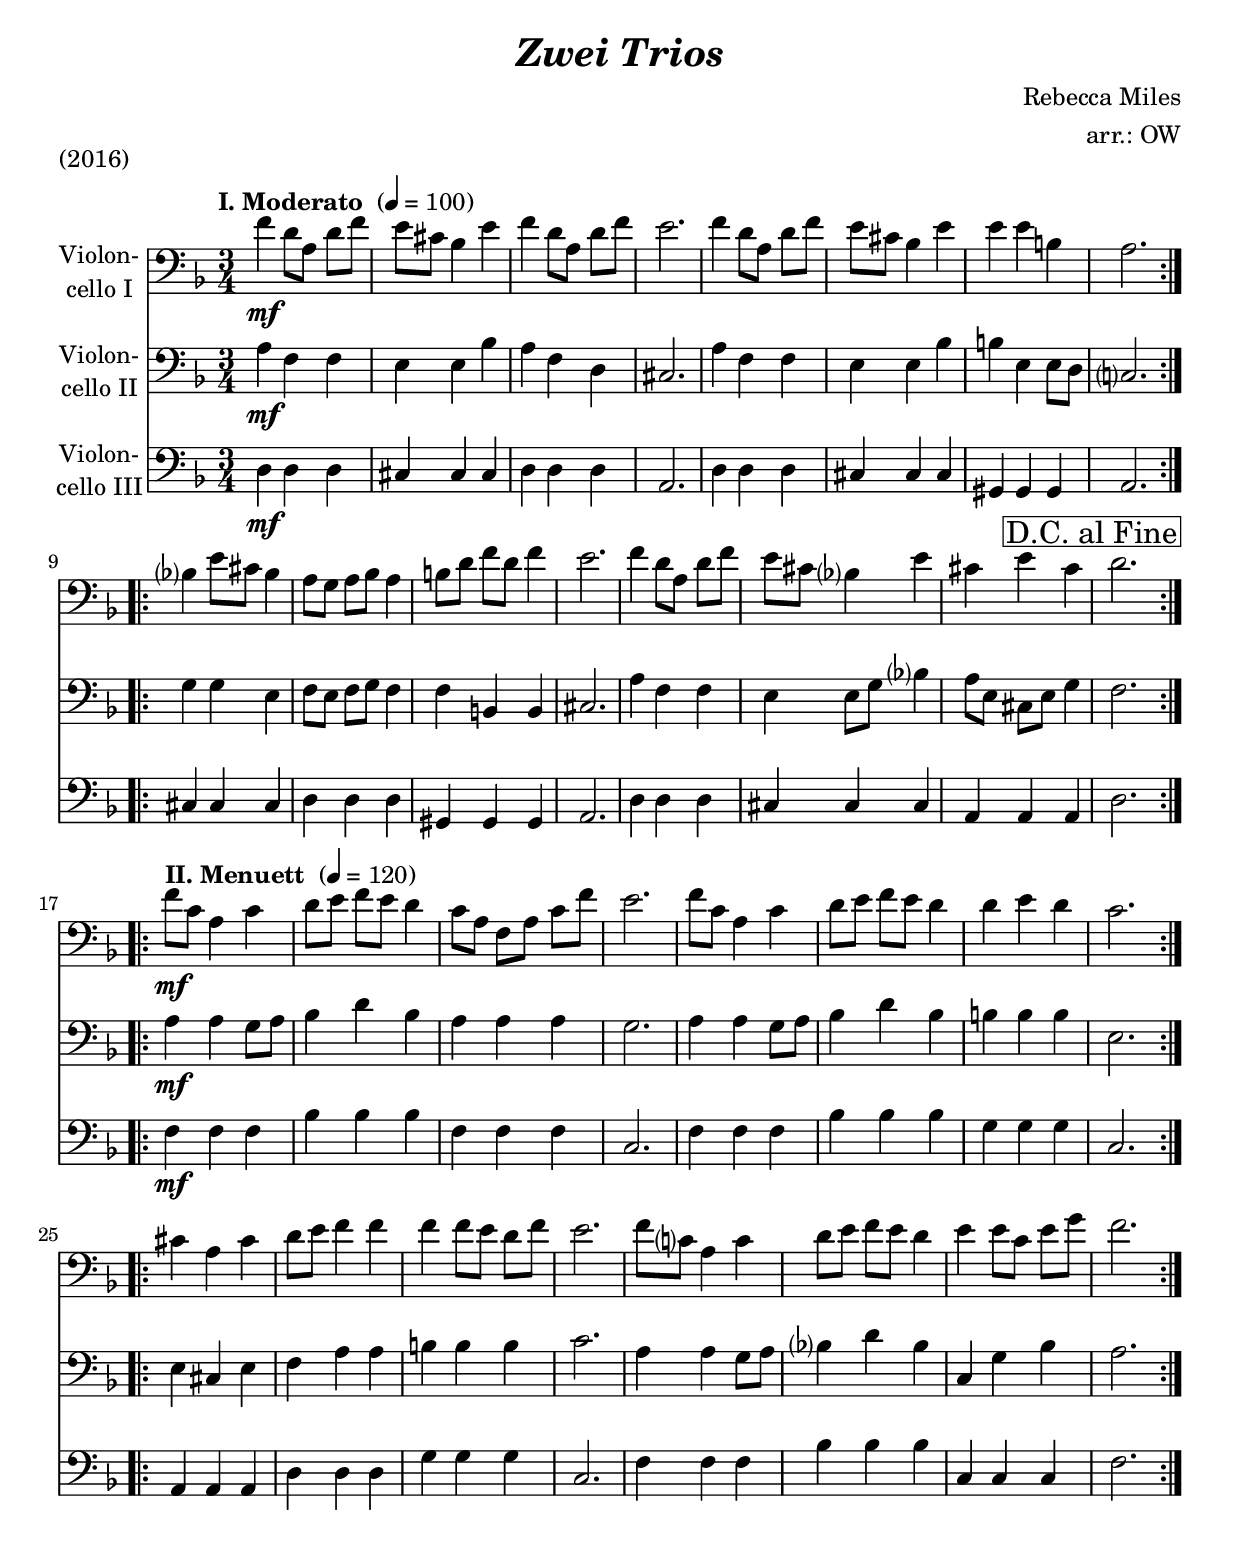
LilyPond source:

\version "2.18.2"
\include "deutsch.ly"

#(set-global-staff-size 21.25)

\header {
  title     = \markup \bold \italic "Zwei Trios"
  composer  = "Rebecca Miles"
  arranger  = "arr.: OW"
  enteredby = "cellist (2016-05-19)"
  piece     = "(2016)"
}

voiceconsts = {
  \key d \minor
  \time 3/4
  \clef "bass"
  \numericTimeSignature
%  \compressFullBarRests
  \set tupletSpannerDuration = #(ly:make-moment 1 4)
  % Set default beaming for all staves
  \set Timing.beamExceptions = #'()
  \set Timing.baseMoment     = #(ly:make-moment 1 4)
  \set Timing.beatStructure  = #'(1 1 1)
}

mist = "string ensemble 1"
%miba = "trombone"
miba = "bassoon"
mivc = "trombone"
mikl = "concertina"
%miba = "electric bass (finger)"

introa = {        \tempo "I. Moderato " 4=100 }
introb = { \break \tempo "II. Menuett " 4=120 }

dcaf = \mark \markup \box "D.C. al Fine"

va = \relative c' {
  \voiceconsts

  \introa
  \repeat volta 2 {
    f4\mf d8 a d f
    e cis b4 e
    f d8 a d f
    e2.
    f4 d8 a d f
    e cis b4 e

    e e h
    a2.
  }

  \repeat volta 2 {
    b?4 e8 cis b4
    a8 g a b a4
    h8 d f d f4
    e2.
    f4 d8 a d f

    e cis b?4 e
    cis e cis \dcaf
    d2.
  }

  \introb
  \repeat volta 2 {
    f8\mf c a4 c
    d8 e f e d4
    c8 a f a c f
    e2.
    f8 c a4 c
    d8 e f e d4

    d e d
    c2.
  }
  
  \repeat volta 2 {
    cis4 a cis
    d8 e f4 f
    f f8 e d f
    e2.
    f8 c? a4 c

    d8 e f e d4
    e e8 c e g
    f2.
  }
}

vb = \relative c' {
  \voiceconsts

  \introa
  \repeat volta 2 {
    a4\mf f f
    e e b'
    a f d
    cis2.
    a'4 f f
    e e b'

    h e, e8 d
    c?2.
  }

  \repeat volta 2 {
    g'4 g e
    f8 e f g f4
    f h, h
    cis2.
    a'4 f f

    e e8 g b?4
    a8 e cis e g4 \dcaf
    f2.
  }

  \introb
  \repeat volta 2 {
    a4\mf a g8 a
    b4 d b
    a a a
    g2.
    a4 a g8 a
    b4 d b

    h h h
    e,2.
  }
  
  \repeat volta 2 {
    e4 cis e
    f a a
    h h h
    c2.
    a4 a g8 a

    b?4 d b
    c, g' b
    a2.
  }
}

vc = \relative c {
  \voiceconsts

  \introa
  \repeat volta 2 {
    d4\mf d d
    cis cis cis
    d d d
    a2.
    d4 d d
    cis cis cis

    gis gis gis
    a2.
  }

  \repeat volta 2 {
    cis4 cis cis
    d d d
    gis, gis gis
    a2.
    d4 d d

    cis cis cis
    a a a \dcaf
    d2.
  }

  \introb
  \repeat volta 2 {
    f4\mf f f
    b b b
    f f f
    c2.
    f4 f f
    b b b

    g g g
    c,2.
  }
  
  \repeat volta 2 {
    a4 a a
    d d d
    g g g
    c,2.
    f4 f f

    b b b
    c, c c
    f2.
  }
}


music = <<
      \new Staff {
        \set Staff.midiInstrument = \mist
        \set Staff.instrumentName = \markup \center-column { "Violon-" "cello I" }
        \transpose d d { \va }
      }

      \new Staff {
        \set Staff.midiInstrument = \miba
        \set Staff.instrumentName = \markup \center-column { "Violon-" "cello II" }
        \transpose d d { \vb }
      }

      \new Staff {
        \set Staff.midiInstrument = \miba
        \set Staff.instrumentName = \markup \center-column { "Violon-" "cello III" }
        \transpose d d { \vc }
      }
>>

\book {
  \score {
   \music
    \layout {}
  }

  \score {
    \unfoldRepeats \music

    \midi {
      \context {
        \Score
      }
    }
  }
}
